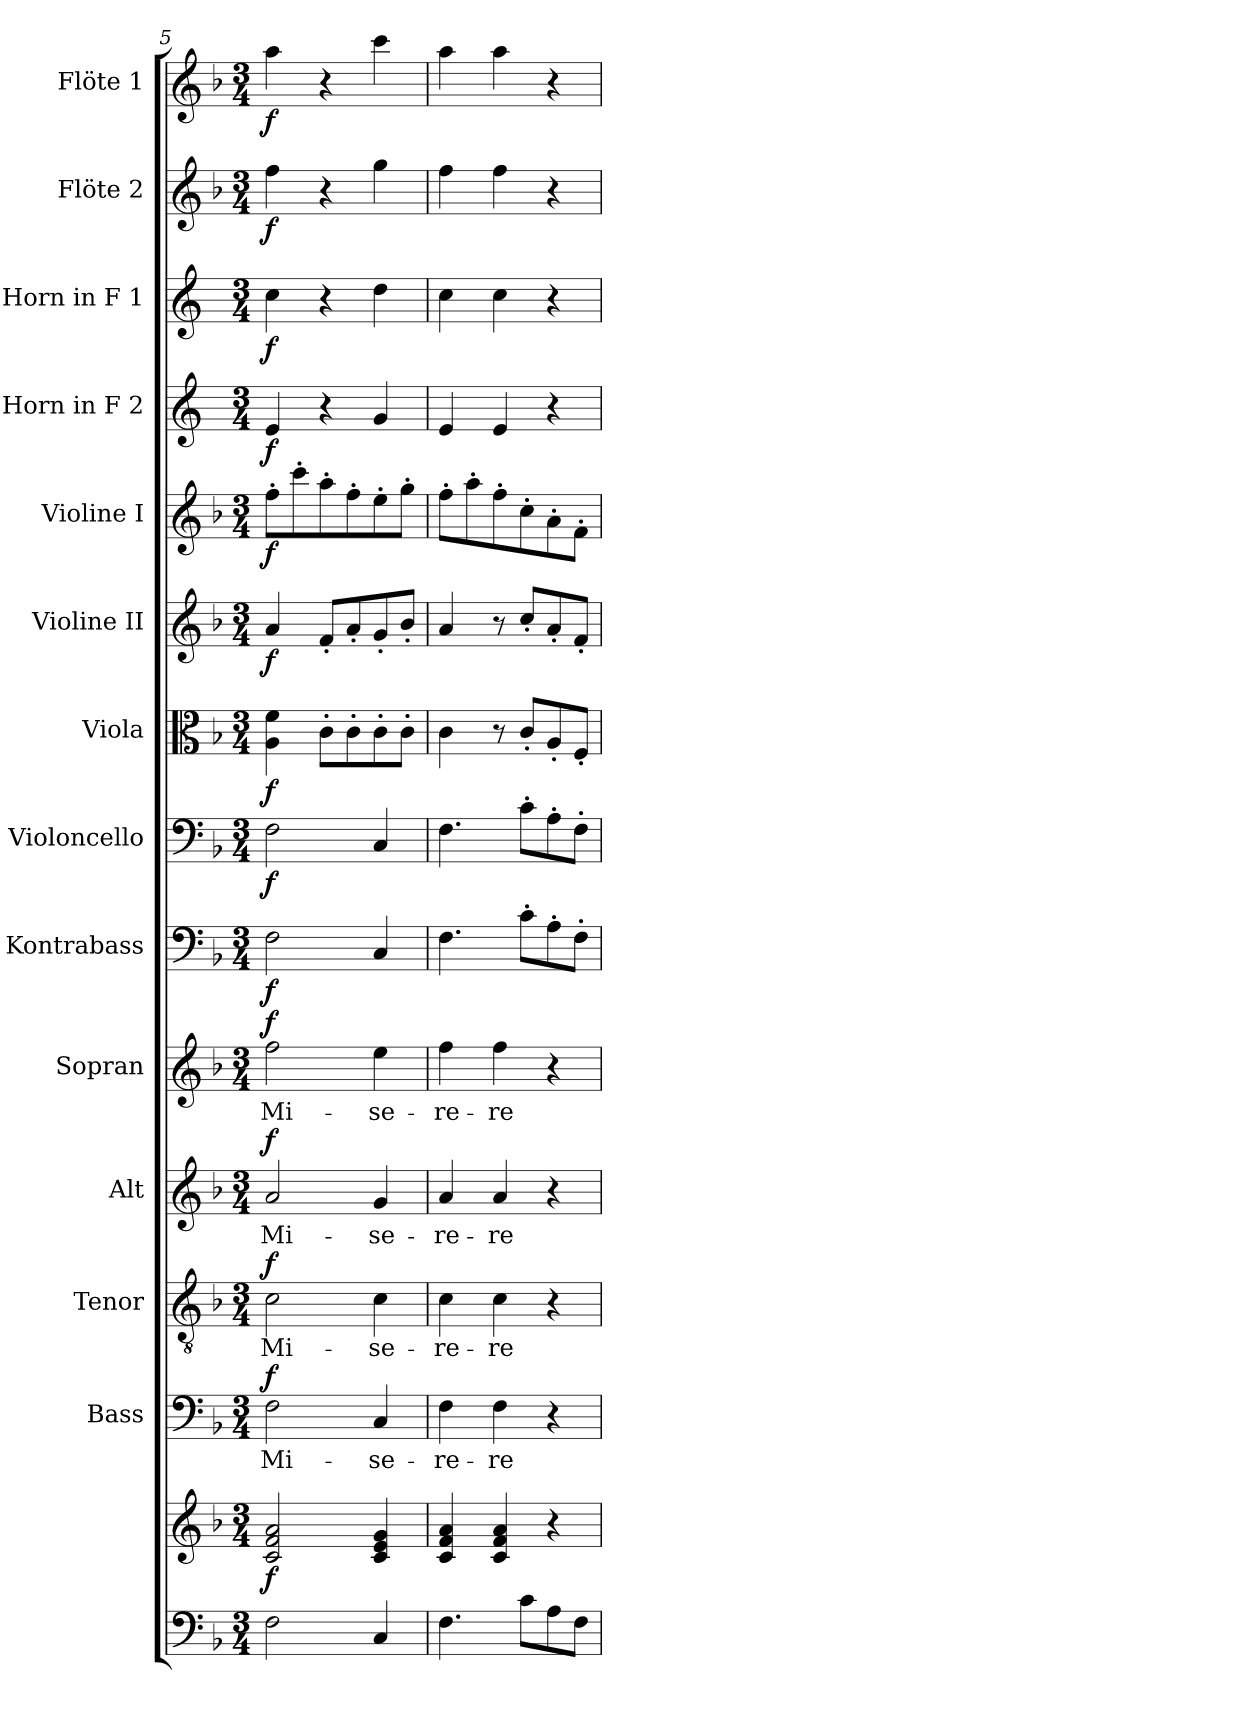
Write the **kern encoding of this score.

**kern	**kern	**dynam	**kern	**text	**dynam	**kern	**text	**dynam	**kern	**text	**dynam	**kern	**text	**dynam	**kern	**dynam	**kern	**dynam	**kern	**dynam	**kern	**dynam	**kern	**dynam	**kern	**dynam	**kern	**dynam	**kern	**dynam	**kern	**dynam
*part14	*part14	*part14	*part13	*part13	*part13	*part12	*part12	*part12	*part11	*part11	*part11	*part10	*part10	*part10	*part9	*part9	*part8	*part8	*part7	*part7	*part6	*part6	*part5	*part5	*part4	*part4	*part3	*part3	*part2	*part2	*part1	*part1
*staff15	*staff14	*staff14/15	*staff13	*staff13	*staff13	*staff12	*staff12	*staff12	*staff11	*staff11	*staff11	*staff10	*staff10	*staff10	*staff9	*staff9	*staff8	*staff8	*staff7	*staff7	*staff6	*staff6	*staff5	*staff5	*staff4	*staff4	*staff3	*staff3	*staff2	*staff2	*staff1	*staff1
*	*	*	*I"Bass	*	*	*I"Tenor	*	*	*I"Alt	*	*	*I"Sopran	*	*	*I"Kontrabass	*	*I"Violoncello	*	*I"Viola	*	*I"Violine II	*	*I"Violine I	*	*I"Horn in F 2	*	*I"Horn in F 1	*	*I"Flöte 2	*	*I"Flöte 1	*
*	*	*	*I'B.	*	*	*I'T.	*	*	*I'A.	*	*	*I'S.	*	*	*I'Kb.	*	*I'Vc.	*	*I'Vla.	*	*I'Vl. II	*	*I'Vl. I	*	*	*	*	*	*I'Fl. 2	*	*I'Fl. 1	*
*clefF4	*clefG2	*	*clefF4	*	*	*clefGv2	*	*	*clefG2	*	*	*clefG2	*	*	*clefF4	*	*clefF4	*	*clefC3	*	*clefG2	*	*clefG2	*	*clefG2	*	*clefG2	*	*clefG2	*	*clefG2	*
*	*	*	*	*	*	*	*	*	*	*	*	*	*	*	*ITrd7c12	*	*	*	*	*	*	*	*	*	*ITrd4c7	*	*ITrd4c7	*	*	*	*	*
*k[b-]	*k[b-]	*	*k[b-]	*	*	*k[b-]	*	*	*k[b-]	*	*	*k[b-]	*	*	*k[b-]	*	*k[b-]	*	*k[b-]	*	*k[b-]	*	*k[b-]	*	*k[b-]	*	*k[b-]	*	*k[b-]	*	*k[b-]	*
*F:	*F:	*	*F:	*	*	*F:	*	*	*F:	*	*	*F:	*	*	*F:	*	*F:	*	*F:	*	*F:	*	*F:	*	*F:	*	*F:	*	*F:	*	*F:	*
*M3/4	*M3/4	*	*M3/4	*	*	*M3/4	*	*	*M3/4	*	*	*M3/4	*	*	*M3/4	*	*M3/4	*	*M3/4	*	*M3/4	*	*M3/4	*	*M3/4	*	*M3/4	*	*M3/4	*	*M3/4	*
=5	=5	=5	=5	=5	=5	=5	=5	=5	=5	=5	=5	=5	=5	=5	=5	=5	=5	=5	=5	=5	=5	=5	=5	=5	=5	=5	=5	=5	=5	=5	=5	=5
!	!	!LO:DY:b	!	!LO:LY:b	!LO:DY:a	!	!LO:LY:b	!LO:DY:a	!	!LO:LY:b	!LO:DY:a	!	!LO:LY:b	!LO:DY:a	!	!LO:DY:b	!	!LO:DY:b	!	!LO:DY:b	!	!LO:DY:b	!	!LO:DY:b	!	!LO:DY:b	!	!LO:DY:b	!	!LO:DY:b	!	!LO:DY:b
2F\	2c/ 2f/ 2a/	f	2F\	Mi-	f	2c\	Mi-	f	2a/	Mi-	f	2ff\	Mi-	f	2FF\	f	2F\	f	4A\ 4f\	f	4a/	f	8ff'>\L	f	4A/	f	4f\	f	4ff\	f	4aa\	f
.	.	.	.	.	.	.	.	.	.	.	.	.	.	.	.	.	.	.	.	.	.	.	8ccc'>\	.	.	.	.	.	.	.	.	.
.	.	.	.	.	.	.	.	.	.	.	.	.	.	.	.	.	.	.	8c'>\L	.	8f'</L	.	8aa'>\	.	4r	.	4r	.	4r	.	4r	.
.	.	.	.	.	.	.	.	.	.	.	.	.	.	.	.	.	.	.	8c'>\	.	8a'</	.	8ff'>\	.	.	.	.	.	.	.	.	.
!	!	!	!	!LO:LY:b	!	!	!LO:LY:b	!	!	!LO:LY:b	!	!	!LO:LY:b	!	!	!	!	!	!	!	!	!	!	!	!	!	!	!	!	!	!	!
4C/	4c/ 4e/ 4g/	.	4C/	-se-	.	4c\	-se-	.	4g/	-se-	.	4ee\	-se-	.	4CC/	.	4C/	.	8c'>\	.	8g'</	.	8ee'>\	.	4c/	.	4g\	.	4gg\	.	4ccc\	.
.	.	.	.	.	.	.	.	.	.	.	.	.	.	.	.	.	.	.	8c'>\J	.	8b-'</J	.	8gg'>\J	.	.	.	.	.	.	.	.	.
=6	=6	=6	=6	=6	=6	=6	=6	=6	=6	=6	=6	=6	=6	=6	=6	=6	=6	=6	=6	=6	=6	=6	=6	=6	=6	=6	=6	=6	=6	=6	=6	=6
!	!	!	!	!LO:LY:b	!	!	!LO:LY:b	!	!	!LO:LY:b	!	!	!LO:LY:b	!	!	!	!	!	!	!	!	!	!	!	!	!	!	!	!	!	!	!
4.F\	4c/ 4f/ 4a/	.	4F\	-re-	.	4c\	-re-	.	4a/	-re-	.	4ff\	-re-	.	4.FF\	.	4.F\	.	4c\	.	4a/	.	8ff'>\L	.	4A/	.	4f\	.	4ff\	.	4aa\	.
.	.	.	.	.	.	.	.	.	.	.	.	.	.	.	.	.	.	.	.	.	.	.	8aa'>\	.	.	.	.	.	.	.	.	.
!	!	!	!	!LO:LY:b	!	!	!LO:LY:b	!	!	!LO:LY:b	!	!	!LO:LY:b	!	!	!	!	!	!	!	!	!	!	!	!	!	!	!	!	!	!	!
.	4c/ 4f/ 4a/	.	4F\	-re	.	4c\	-re	.	4a/	-re	.	4ff\	-re	.	.	.	.	.	8r	.	8r	.	8ff'>\	.	4A/	.	4f\	.	4ff\	.	4aa\	.
8c\L	.	.	.	.	.	.	.	.	.	.	.	.	.	.	8C'>\L	.	8c'>\L	.	8c'</L	.	8cc'</L	.	8cc'>\	.	.	.	.	.	.	.	.	.
8A\	4r	.	4r	.	.	4r	.	.	4r	.	.	4r	.	.	8AA'>\	.	8A'>\	.	8A'</	.	8a'</	.	8a'>\	.	4r	.	4r	.	4r	.	4r	.
8F\J	.	.	.	.	.	.	.	.	.	.	.	.	.	.	8FF'>\J	.	8F'>\J	.	8F'</J	.	8f'</J	.	8f'>\J	.	.	.	.	.	.	.	.	.
=	=	=	=	=	=	=	=	=	=	=	=	=	=	=	=	=	=	=	=	=	=	=	=	=	=	=	=	=	=	=	=	=
*-	*-	*-	*-	*-	*-	*-	*-	*-	*-	*-	*-	*-	*-	*-	*-	*-	*-	*-	*-	*-	*-	*-	*-	*-	*-	*-	*-	*-	*-	*-	*-	*-
